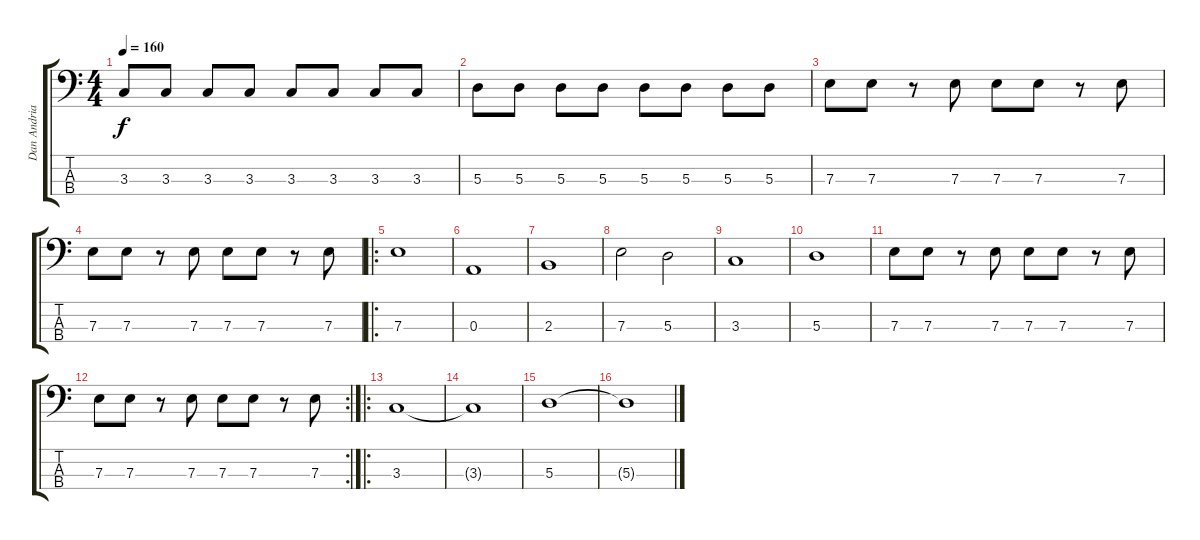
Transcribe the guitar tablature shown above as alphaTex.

\track ("Dan Andriano" "Dan Andria") {instrument electricbassfinger}
\staff {score tabs}
\tuning (G2 D2 A1 E1) {hide}
\ts (4 4)
\tempo 160
\clef f4
\ks c
3.3.8{dy f} 3.3.8 3.3.8 3.3.8 3.3.8 3.3.8 3.3.8 3.3.8 |
5.3.8 5.3.8 5.3.8 5.3.8 5.3.8 5.3.8 5.3.8 5.3.8 |
7.3.8 7.3.8 r.8 7.3.8 7.3.8 7.3.8 r.8 7.3.8 |
7.3.8 7.3.8 r.8 7.3.8 7.3.8 7.3.8 r.8 7.3.8 |
\ro
7.3.1 |
0.3.1 |
2.3.1 |
7.3.2 5.3.2 |
3.3.1 |
5.3.1 |
7.3.8 7.3.8 r.8 7.3.8 7.3.8 7.3.8 r.8 7.3.8 |
\rc 2
7.3.8 7.3.8 r.8 7.3.8 7.3.8 7.3.8 r.8 7.3.8 |
\ro
3.3.1 |
3.3{t}.1 |
5.3.1 |
5.3{t}.1
